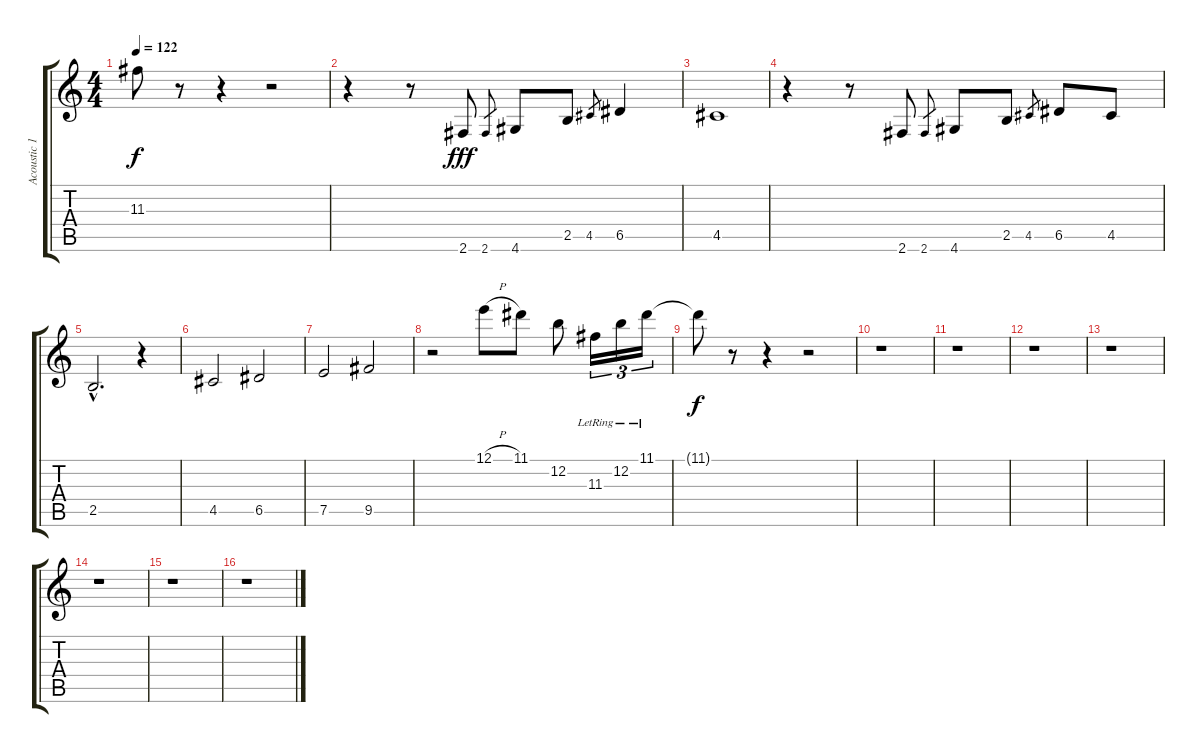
\track ("Acoustic 1" "Acoustic 1") {instrument acousticguitarsteel}
\staff {score tabs}
\tuning (E4 B3 G3 D3 A2 E2) {hide}
\ts (4 4)
\tempo 122
\clef g2
\ks c
11.3{t}.8{dy f} r.8 r.4 r.2 |
r.4 r.8 2.6.8{dy fff} 2.6.8{gr} 4.6.8 2.5.8 4.5.8{gr} 6.5.4 |
4.5.1 |
r.4 r.8 2.6.8 2.6.8{gr} 4.6.8 2.5.8 4.5.8{gr} 6.5.8 4.5.8 |
2.5{hac}.2{d} r.4 |
4.5.2 6.5.2 |
7.5.2 9.5.2 |
r.2 12.1{h}.8 11.1.8 12.2.8 11.3{lr}.16{tu (3 2)} 12.2{lr}.16{tu (3 2)} 11.1{lr}.16{tu (3 2)} |
11.1{t}.8{dy f} r.8 r.4 r.2 |
r.1 |
r.1 |
r.1 |
r.1 |
r.1 |
r.1 |
r.1
